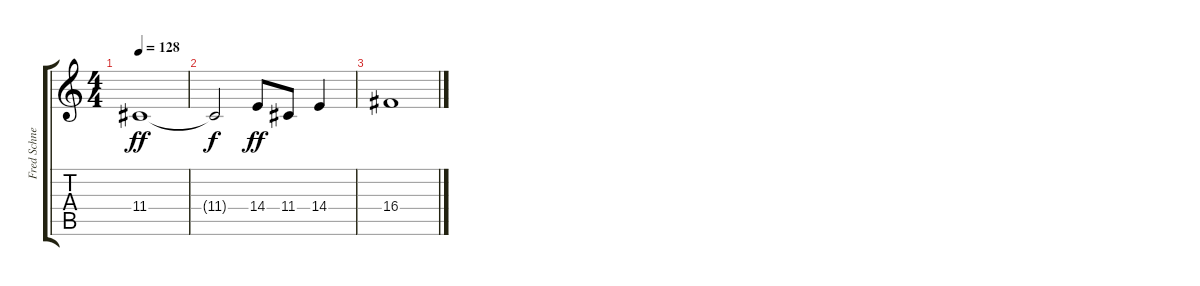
\track ("Fred Schneider (keys 2)" "Fred Schne") {instrument ocarina}
\staff {score tabs}
\tuning (E4 B3 G3 D3 A2 E2) {hide}
\ts (4 4)
\tempo 128
\clef g2
\ks c
11.4.1{dy ff} |
11.4{t}.2{dy f} 14.4.8{dy ff} 11.4.8 14.4.4 |
16.4.1
